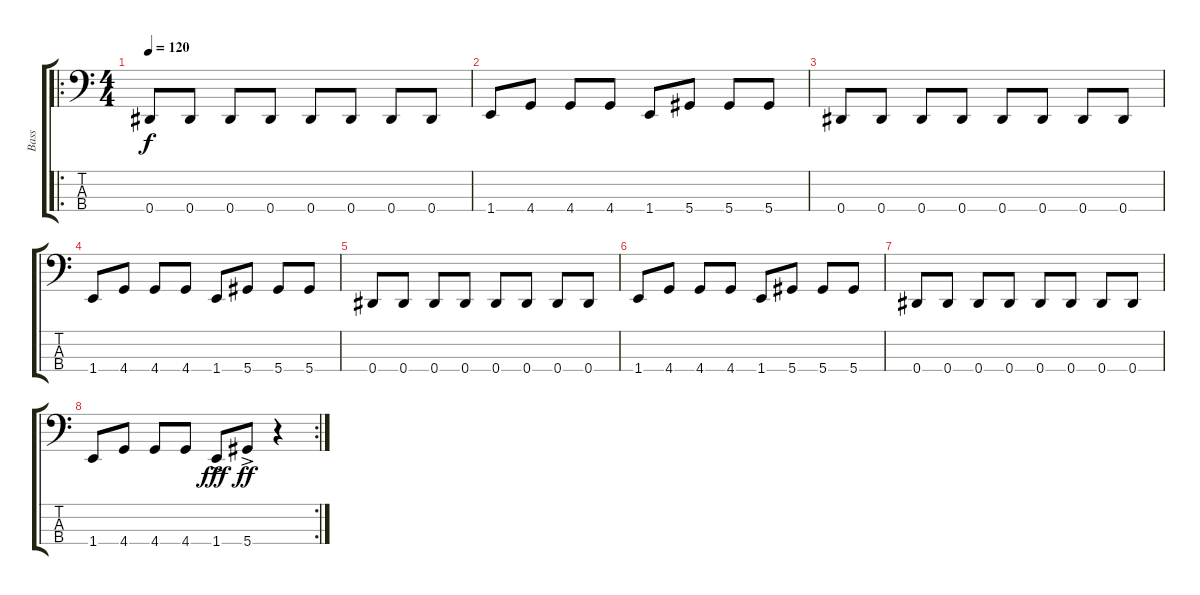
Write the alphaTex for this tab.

\track ("Bass" "Bass") {instrument electricbassfinger}
\staff {score tabs}
\tuning (Gb2 Db2 Ab1 Eb1) {hide}
\ro
\ts (4 4)
\tempo 120
\clef f4
\ks c
0.4.8{dy f} 0.4.8 0.4.8 0.4.8 0.4.8 0.4.8 0.4.8 0.4.8 |
1.4.8 4.4.8 4.4.8 4.4.8 1.4.8 5.4.8 5.4.8 5.4.8 |
0.4.8 0.4.8 0.4.8 0.4.8 0.4.8 0.4.8 0.4.8 0.4.8 |
1.4.8 4.4.8 4.4.8 4.4.8 1.4.8 5.4.8 5.4.8 5.4.8 |
0.4.8 0.4.8 0.4.8 0.4.8 0.4.8 0.4.8 0.4.8 0.4.8 |
1.4.8 4.4.8 4.4.8 4.4.8 1.4.8 5.4.8 5.4.8 5.4.8 |
0.4.8 0.4.8 0.4.8 0.4.8 0.4.8 0.4.8 0.4.8 0.4.8 |
\rc 2
1.4.8 4.4.8 4.4.8 4.4.8 1.4{ac}.8{dy fff} 5.4{ac}.8{dy ff} r.4
